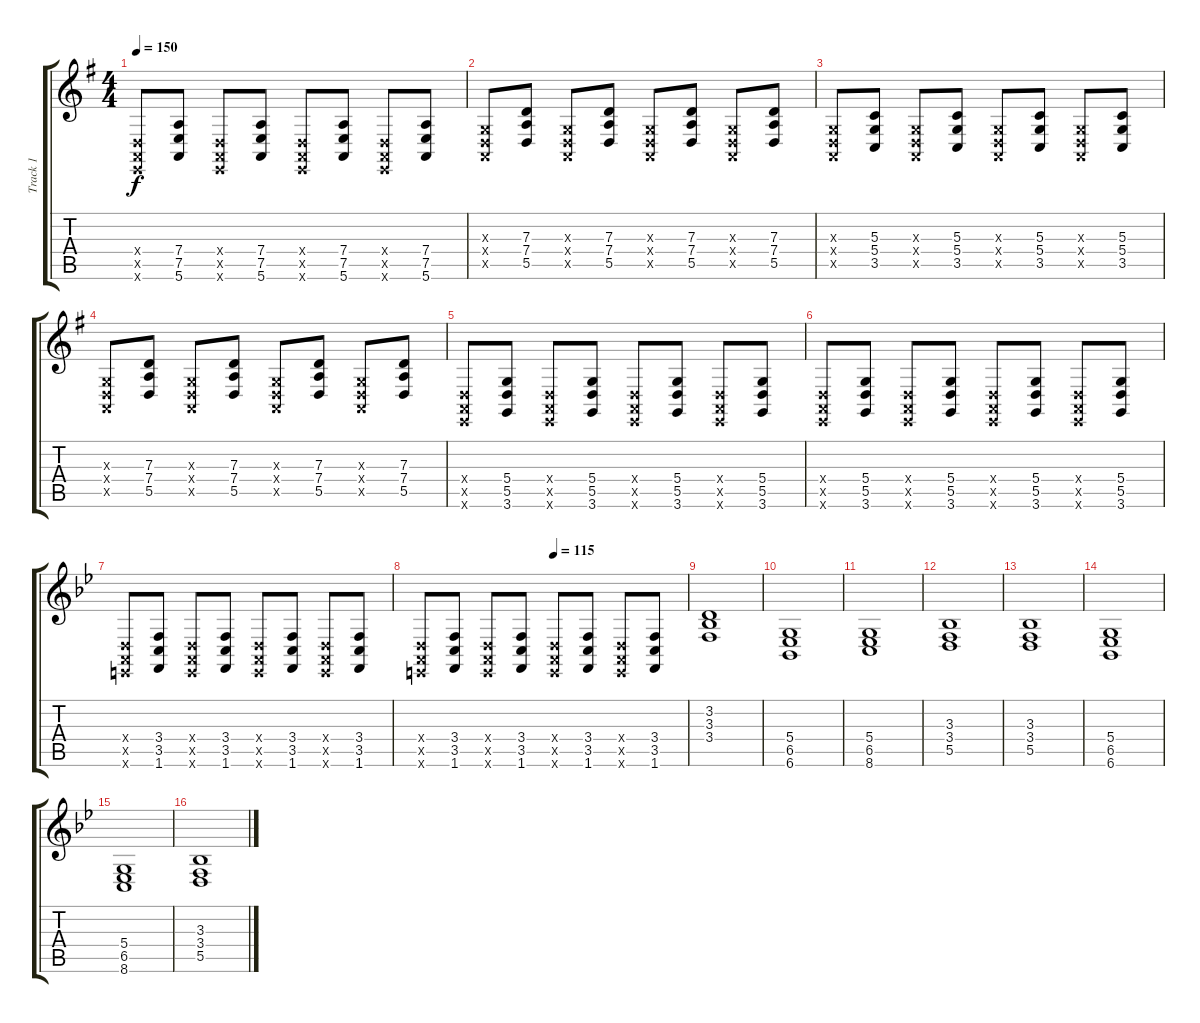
\track ("Track 1" "Track 1") {instrument electricgrandpiano}
\staff {score tabs}
\tuning (E4 B3 G3 D3 A2 E2) {hide}
\ts (4 4)
\tempo 150
\clef g2
\ks g
(0.4{x} 0.5{x} 0.6{x}).8{dy f} (7.4 7.5 5.6).8 (0.4{x} 0.5{x} 0.6{x}).8 (7.4 7.5 5.6).8 (0.4{x} 0.5{x} 0.6{x}).8 (7.4 7.5 5.6).8 (0.4{x} 0.5{x} 0.6{x}).8 (7.4 7.5 5.6).8 |
(0.3{x} 0.4{x} 0.5{x}).8 (7.3 7.4 5.5).8 (0.3{x} 0.4{x} 0.5{x}).8 (7.3 7.4 5.5).8 (0.3{x} 0.4{x} 0.5{x}).8 (7.3 7.4 5.5).8 (0.3{x} 0.4{x} 0.5{x}).8 (7.3 7.4 5.5).8 |
(0.3{x} 0.4{x} 0.5{x}).8 (5.3 5.4 3.5).8 (0.3{x} 0.4{x} 0.5{x}).8 (5.3 5.4 3.5).8 (0.3{x} 0.4{x} 0.5{x}).8 (5.3 5.4 3.5).8 (0.3{x} 0.4{x} 0.5{x}).8 (5.3 5.4 3.5).8 |
(0.3{x} 0.4{x} 0.5{x}).8 (7.3 7.4 5.5).8 (0.3{x} 0.4{x} 0.5{x}).8 (7.3 7.4 5.5).8 (0.3{x} 0.4{x} 0.5{x}).8 (7.3 7.4 5.5).8 (0.3{x} 0.4{x} 0.5{x}).8 (7.3 7.4 5.5).8 |
(0.4{x} 0.5{x} 0.6{x}).8 (5.4 5.5 3.6).8 (0.4{x} 0.5{x} 0.6{x}).8 (5.4 5.5 3.6).8 (0.4{x} 0.5{x} 0.6{x}).8 (5.4 5.5 3.6).8 (0.4{x} 0.5{x} 0.6{x}).8 (5.4 5.5 3.6).8 |
(0.4{x} 0.5{x} 0.6{x}).8 (5.4 5.5 3.6).8 (0.4{x} 0.5{x} 0.6{x}).8 (5.4 5.5 3.6).8 (0.4{x} 0.5{x} 0.6{x}).8 (5.4 5.5 3.6).8 (0.4{x} 0.5{x} 0.6{x}).8 (5.4 5.5 3.6).8 |
\ks bb
(0.4{x} 0.5{x} 0.6{x}).8 (3.4 3.5 1.6).8 (0.4{x} 0.5{x} 0.6{x}).8 (3.4 3.5 1.6).8 (0.4{x} 0.5{x} 0.6{x}).8 (3.4 3.5 1.6).8 (0.4{x} 0.5{x} 0.6{x}).8 (3.4 3.5 1.6).8 |
\tempo (115 0.5)
(0.4{x} 0.5{x} 0.6{x}).8 (3.4 3.5 1.6).8 (0.4{x} 0.5{x} 0.6{x}).8 (3.4 3.5 1.6).8 (0.4{x} 0.5{x} 0.6{x}).8 (3.4 3.5 1.6).8 (0.4{x} 0.5{x} 0.6{x}).8 (3.4 3.5 1.6).8 |
(3.2 3.3 3.4).1{instrument acousticgrandpiano} |
(5.4 6.5 6.6).1 |
(5.4 6.5 8.6).1 |
(3.3 3.4 5.5).1 |
(3.3 3.4 5.5).1 |
(5.4 6.5 6.6).1 |
(5.4 6.5 8.6).1 |
(3.3 3.4 5.5).1
